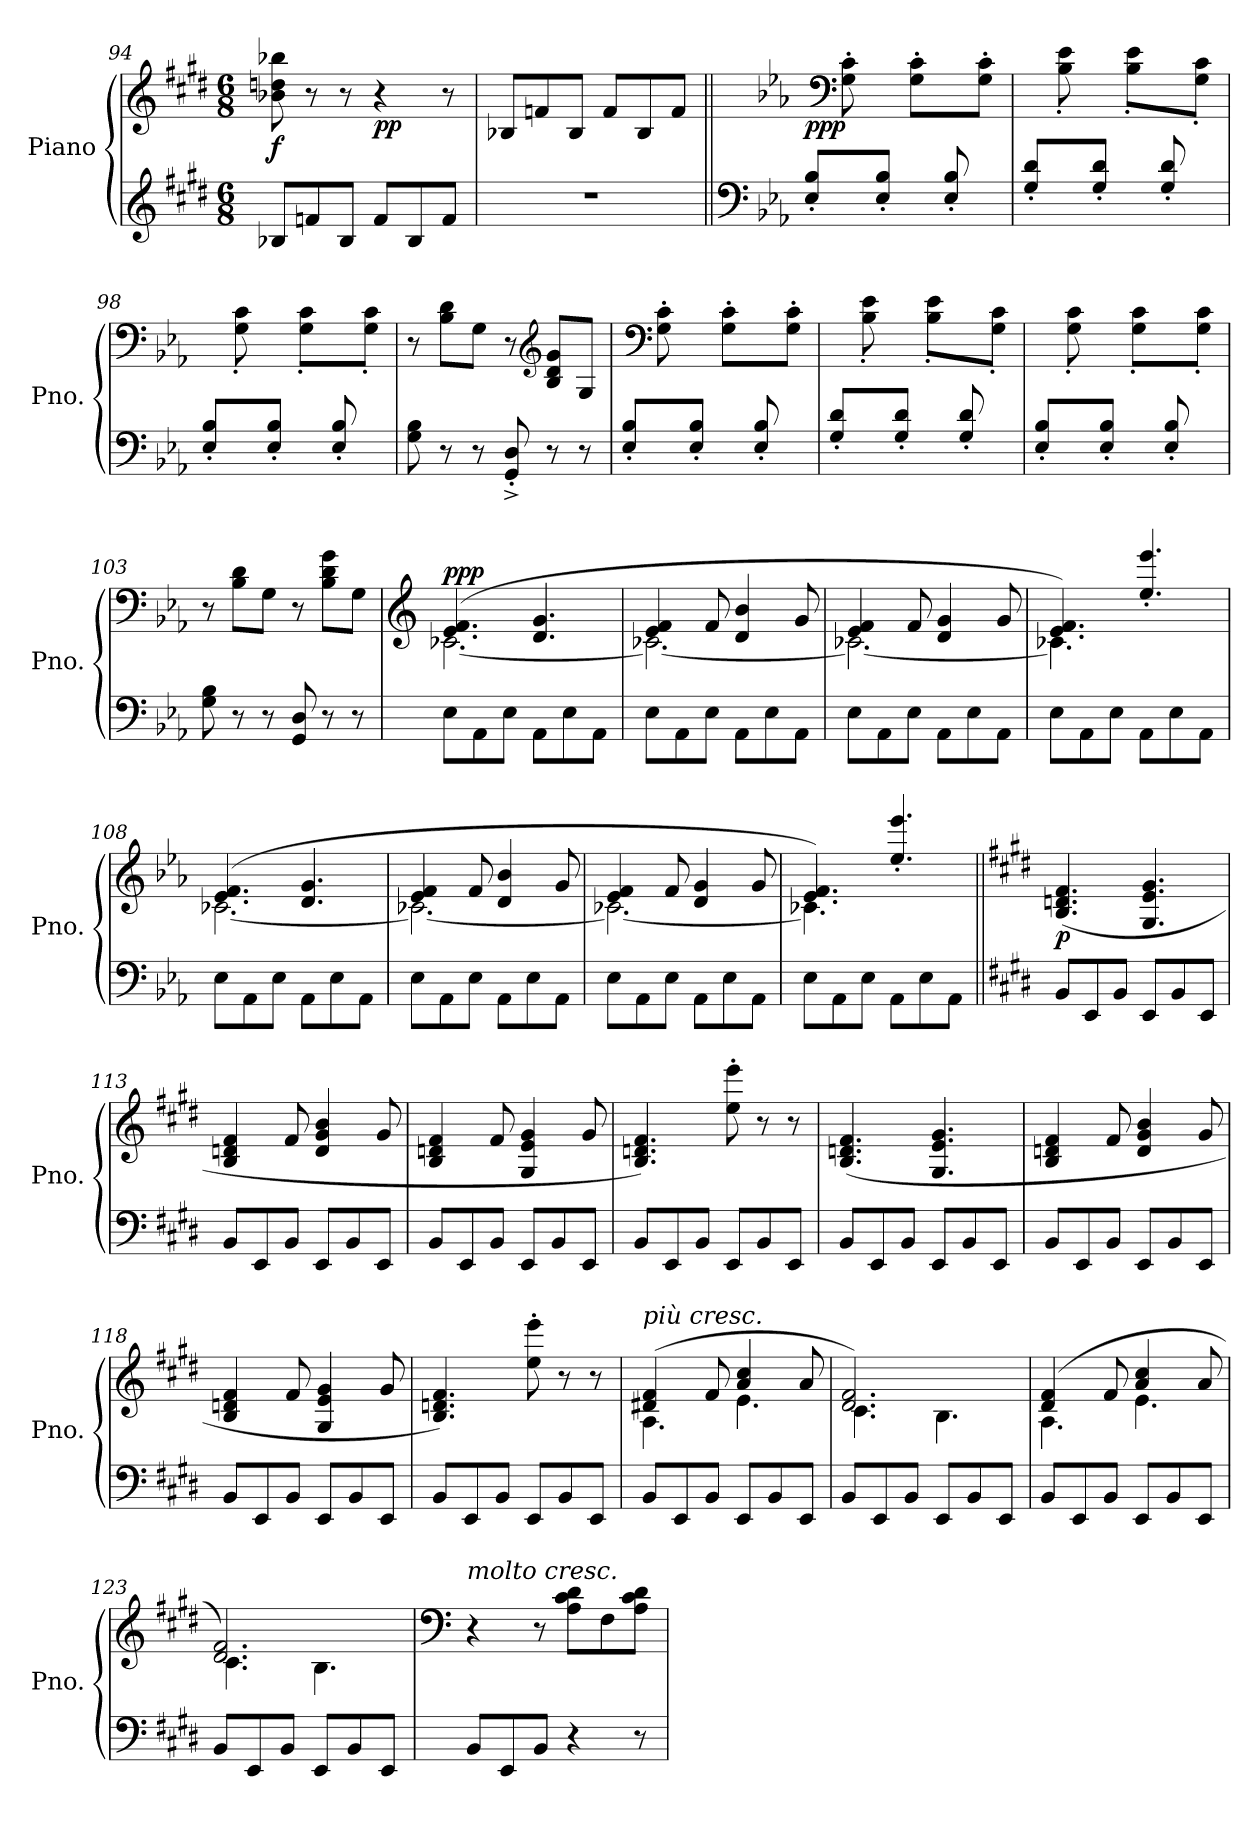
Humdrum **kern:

**kern	**kern	**dynam
*part1	*part1	*part1
*staff2	*staff1	*staff1/2
*I"Piano	*	*
*I'Pno.	*	*
*clefG2	*clefG2	*
*k[f#c#g#d#]	*k[f#c#g#d#]	*
*M6/8	*M6/8	*
=94	=94	=94
!	!	!LO:DY:b
8B-X/L	8b-X\ 8ddn\ 8bb-X\	f
8fn/	8r	.
8B-/J	8r	.
!	!	!LO:DY:b
8f/L	4r	pp
8B-/	.	.
8f/J	8r	.
=95	=95	=95
2.r	8B-X/L	.
.	8fn/	.
.	8B-/J	.
.	8f/L	.
.	8B-/	.
.	8f/J	.
!!LO:PB:g=z
=96||	=96||	=96||
*clefF4	*	*
*k[b-e-a-]	*k[b-e-a-]	*
*	*^	*
!	!	!	!LO:DY:b
8E-/' 8B-/'L	8ryy	8ryy	ppp
*	*clefF4	*	*
8ryy	8ryy	8G\' 8c\'	.
8E-/' 8B-/'J	8ryy	8ryy	.
8ryy	4ryy	8G\' 8c\'L	.
8E-/' 8B-/'	.	8ryy	.
8ryy	8ryy	8G\' 8c\'J	.
=97	=97	=97	=97
8G/' 8d/'L	2.ryy	8ryy	.
8ryy	.	8B-\' 8e-\'	.
8G/' 8d/'J	.	8ryy	.
8ryy	.	8B-\' 8e-\'L	.
8G/' 8d/'	.	8ryy	.
8ryy	.	8G\' 8c\'J	.
=98	=98	=98	=98
8E-/' 8B-/'L	2.ryy	8ryy	.
8ryy	.	8G\' 8c\'	.
8E-/' 8B-/'J	.	8ryy	.
8ryy	.	8G\' 8c\'L	.
8E-/' 8B-/'	.	8ryy	.
8ryy	.	8G\' 8c\'J	.
*	*v	*v	*
=99	=99	=99
8G\ 8B-\	8r	.
8r	8B-\ 8d\L	.
8r	8G\J	.
8GG/'^ 8D/'^	8r	.
*	*clefG2	*
8r	8B-/ 8d/ 8g/L	.
8r	8G/J	.
=100	=100	=100
*	*^	*
8E-/' 8B-/'L	8ryy	8ryy	.
*	*clefF4	*	*
8ryy	8ryy	8G\' 8c\'	.
8E-/' 8B-/'J	8ryy	8ryy	.
8ryy	4ryy	8G\' 8c\'L	.
8E-/' 8B-/'	.	8ryy	.
8ryy	8ryy	8G\' 8c\'J	.
=101	=101	=101	=101
8G/' 8d/'L	2.ryy	8ryy	.
8ryy	.	8B-\' 8e-\'	.
8G/' 8d/'J	.	8ryy	.
8ryy	.	8B-\' 8e-\'L	.
8G/' 8d/'	.	8ryy	.
8ryy	.	8G\' 8c\'J	.
!!LO:LB:g=z	!!
=102	=102	=102	=102
8E-/' 8B-/'L	2.ryy	8ryy	.
8ryy	.	8G\' 8c\'	.
8E-/' 8B-/'J	.	8ryy	.
8ryy	.	8G\' 8c\'L	.
8E-/' 8B-/'	.	8ryy	.
8ryy	.	8G\' 8c\'J	.
*	*v	*v	*
=103	=103	=103
8G\ 8B-\	8r	.
8r	8B-\ 8d\L	.
8r	8G\J	.
8GG/ 8D/	8r	.
8r	8B-\ 8d\ 8g\L	.
8r	8G\J	.
=104	=104	=104
*	*clefG2	*
*	*^	*
!	!	!	!LO:DY:b=2
!	!	!	!LO:DY:n=1:a
8E-\L	(>4.e-/ 4.f/	[2.c-X\	pp p
8AA-\	.	.	.
8E-\J	.	.	.
8AA-\L	4.d/ 4.g/	.	.
8E-\	.	.	.
8AA-\J	.	.	.
=105	=105	=105	=105
8E-\L	4e-/ 4f/	2.c-X\_	.
8AA-\	.	.	.
8E-\J	8f/	.	.
8AA-\L	4d/ 4b-/	.	.
8E-\	.	.	.
8AA-\J	8g/	.	.
=106	=106	=106	=106
8E-\L	4e-/ 4f/	2.c-X\_	.
8AA-\	.	.	.
8E-\J	8f/	.	.
8AA-\L	4d/ 4g/	.	.
8E-\	.	.	.
8AA-\J	8g/	.	.
=107	=107	=107	=107
8E-\L	4.e-/ 4.f/)	4.c-X\]	.
8AA-\	.	.	.
8E-\J	.	.	.
8AA-\L	4.ee-/' 4.eee-/'	4ryy	.
8E-\	.	.	.
8AA-\J	.	8ryy	.
!!LO:LB:g=z	!!
=108	=108	=108	=108
8E-\L	(>4.e-/ 4.f/	[2.c-X\	.
8AA-\	.	.	.
8E-\J	.	.	.
8AA-\L	4.d/ 4.g/	.	.
8E-\	.	.	.
8AA-\J	.	.	.
=109	=109	=109	=109
8E-\L	4e-/ 4f/	2.c-X\_	.
8AA-\	.	.	.
8E-\J	8f/	.	.
8AA-\L	4d/ 4b-/	.	.
8E-\	.	.	.
8AA-\J	8g/	.	.
=110	=110	=110	=110
8E-\L	4e-/ 4f/	2.c-X\_	.
8AA-\	.	.	.
8E-\J	8f/	.	.
8AA-\L	4d/ 4g/	.	.
8E-\	.	.	.
8AA-\J	8g/	.	.
=111	=111	=111	=111
8E-\L	4.e-/ 4.f/)	4.c-X\]	.
8AA-\	.	.	.
8E-\J	.	.	.
8AA-\L	4.ee-/' 4.eee-/'	4ryy	.
8E-\	.	.	.
8AA-\J	.	8ryy	.
*	*v	*v	*
=112||	=112||	=112||
*k[f#c#g#d#]	*k[f#c#g#d#]	*
*	*^	*
!	!LO:TX:a:i:t=poco a poco cresc.	!	!
!	!	!	!LO:DY:b
*	*v	*v	*
8BB/L	(>4.B/ 4.dn/ 4.f#/	p
8EE/	.	.
8BB/J	.	.
8EE/L	4.G#/ 4.e/ 4.g#/	.
8BB/	.	.
8EE/J	.	.
=113	=113	=113
8BB/L	4B/ 4dn/ 4f#/	.
8EE/	.	.
8BB/J	8f#/	.
8EE/L	4d/ 4g#/ 4b/	.
8BB/	.	.
8EE/J	8g#/	.
!!LO:LB:g=z
=114	=114	=114
8BB/L	4B/ 4dn/ 4f#/	.
8EE/	.	.
8BB/J	8f#/	.
8EE/L	4G#/ 4e/ 4g#/	.
8BB/	.	.
8EE/J	8g#/	.
=115	=115	=115
8BB/L	4.B/ 4.dn/ 4.f#/)	.
8EE/	.	.
8BB/J	.	.
8EE/L	8ee\' 8eee\'	.
8BB/	8r	.
8EE/J	8r	.
=116	=116	=116
8BB/L	(>4.B/ 4.dn/ 4.f#/	.
8EE/	.	.
8BB/J	.	.
8EE/L	4.G#/ 4.e/ 4.g#/	.
8BB/	.	.
8EE/J	.	.
=117	=117	=117
8BB/L	4B/ 4dn/ 4f#/	.
8EE/	.	.
8BB/J	8f#/	.
8EE/L	4d/ 4g#/ 4b/	.
8BB/	.	.
8EE/J	8g#/	.
=118	=118	=118
8BB/L	4B/ 4dn/ 4f#/	.
8EE/	.	.
8BB/J	8f#/	.
8EE/L	4G#/ 4e/ 4g#/	.
8BB/	.	.
8EE/J	8g#/	.
=119	=119	=119
8BB/L	4.B/ 4.dn/ 4.f#/)	.
8EE/	.	.
8BB/J	.	.
8EE/L	8ee\' 8eee\'	.
8BB/	8r	.
8EE/J	8r	.
!!LO:LB:g=z
=120	=120	=120
*	*^	*
!	!LO:TX:a:i:t=più cresc.	!	!
8BB/L	(>4d#X/ 4f#/	4.A\	.
8EE/	.	.	.
8BB/J	8f#/	.	.
8EE/L	4a/ 4cc#/	4.e\	.
8BB/	.	.	.
8EE/J	8a/	.	.
=121	=121	=121	=121
8BB/L	2.d#/ 2.f#/)	4.c#\	.
8EE/	.	.	.
8BB/J	.	.	.
8EE/L	.	4.B\	.
8BB/	.	.	.
8EE/J	.	.	.
=122	=122	=122	=122
8BB/L	(>4d#/ 4f#/	4.A\	.
8EE/	.	.	.
8BB/J	8f#/	.	.
8EE/L	4a/ 4cc#/	4.e\	.
8BB/	.	.	.
8EE/J	8a/	.	.
=123	=123	=123	=123
8BB/L	2.d#/ 2.f#/)	4.c#\	.
8EE/	.	.	.
8BB/J	.	.	.
8EE/L	.	4.B\	.
8BB/	.	.	.
8EE/J	.	.	.
*	*v	*v	*
=124	=124	=124
*	*clefF4	*
!	!LO:TX:a:i:t=molto cresc.	!
8BB/L	4r	.
8EE/	.	.
8BB/J	8r	.
4r	8A\ 8c#\ 8d#\L	.
.	8F#\	.
8r	(8A\ 8c#\ 8d#\J	.
=	=	=
*-	*-	*-
